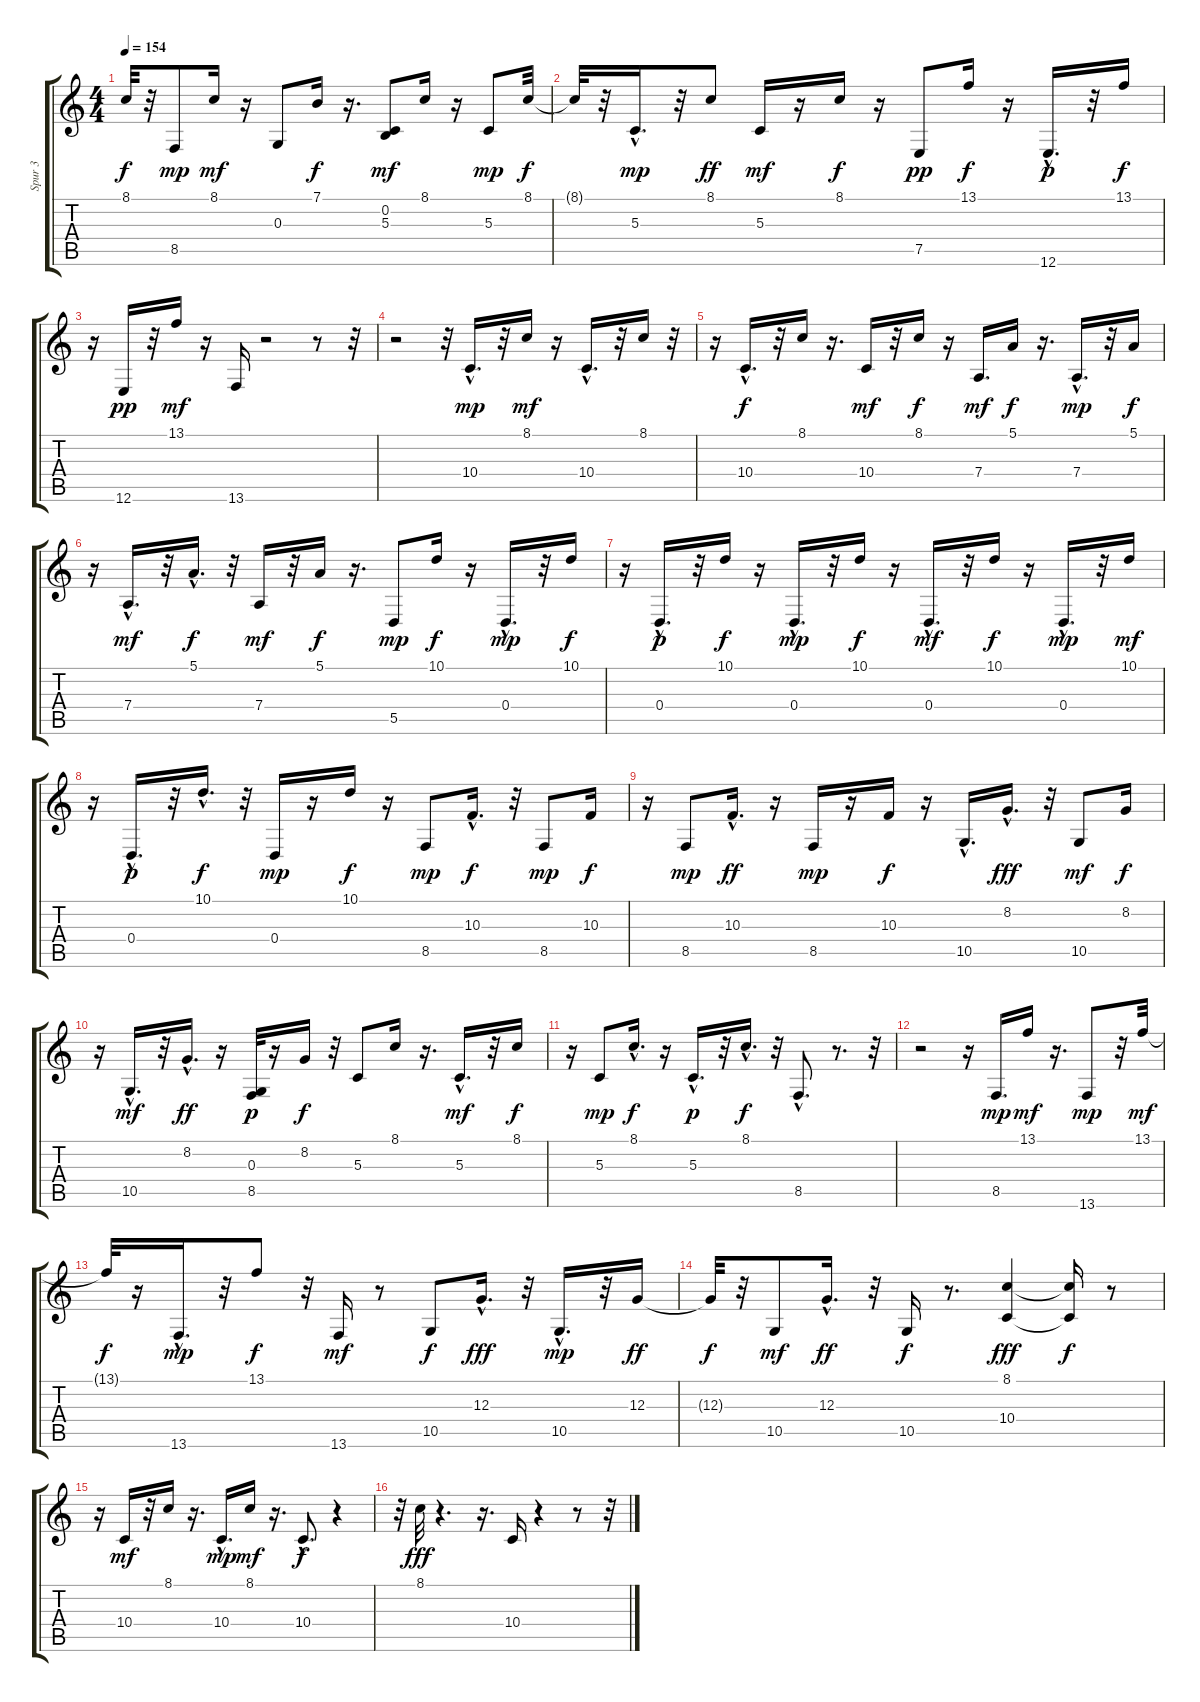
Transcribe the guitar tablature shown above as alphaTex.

\track ("Spur 3" "Spur 3") {instrument synthbrass1}
\staff {score tabs}
\tuning (E4 B3 G3 D3 A2 E2) {hide}
\ts (4 4)
\tempo 154
\clef g2
\ks c
8.1{t}.32{dy f} r.32 8.5.8{dy mp} 8.1.16{dy mf} r.16 0.3.8 7.1.16{dy f} r.16{d} (0.2 5.3).8{dy mf} 8.1.16 r.16 5.3.8{dy mp} 8.1.32{dy f} |
8.1{t}.32 r.32 5.3{hac}.16{d dy mp} r.32 8.1.8{dy ff} 5.3.16{dy mf} r.16 8.1.16{dy f} r.16 7.5.8{dy pp} 13.1.16{dy f} r.16 12.6{hac}.16{d dy p} r.32 13.1.16{dy f} |
r.16 12.6.16{dy pp} r.32 13.1.16{dy mf} r.16 13.6.16 r.2 r.8 r.32 |
r.2 r.32 10.4{hac}.16{d dy mp} r.32 8.1.16{dy mf} r.16 10.4{hac}.16{d} r.32 8.1.16 r.32 |
r.16 10.4{hac}.16{d dy f} r.32 8.1.16 r.16{d} 10.4.16{dy mf} r.32 8.1.16{dy f} r.16 7.4.16{d dy mf} 5.1.16{dy f} r.16{d} 7.4{hac}.16{d dy mp} r.32 5.1.16{dy f} |
r.16 7.4{hac}.16{d dy mf} r.32 5.1{hac}.16{d dy f} r.32 7.4.16{dy mf} r.32 5.1.16{dy f} r.16{d} 5.5.8{dy mp} 10.1.16{dy f} r.16 0.4{hac}.16{d dy mp} r.32 10.1.16{dy f} |
r.16 0.4{hac}.16{d dy p} r.32 10.1.16{dy f} r.16 0.4{hac}.16{d dy mp} r.32 10.1.16{dy f} r.16 0.4{hac}.16{d dy mf} r.32 10.1.16{dy f} r.16 0.4{hac}.16{d dy mp} r.32 10.1.16{dy mf} |
r.16 0.4{hac}.16{d dy p} r.32 10.1{hac}.16{d dy f} r.32 0.4.16{dy mp} r.16 10.1.16{dy f} r.16 8.5.8{dy mp} 10.3{hac}.16{d dy f} r.32 8.5.8{dy mp} 10.3.16{dy f} |
r.16 8.5.8{dy mp} 10.3{hac}.16{d dy ff} r.16 8.5.16{dy mp} r.16 10.3.16{dy f} r.16 10.5{hac}.16{d} 8.2{hac}.16{d dy fff} r.32 10.5.8{dy mf} 8.2.16{dy f} |
r.16 10.5{hac}.16{d dy mf} r.32 8.2{hac}.16{d dy ff} r.16 (0.3 8.5).32{dy p} r.16 8.2.16{dy f} r.32 5.3.8 8.1.16 r.16{d} 5.3{hac}.16{d dy mf} r.32 8.1.16{dy f} |
r.16 5.3.8{dy mp} 8.1{hac}.16{d dy f} r.16 5.3{hac}.16{d dy p} r.32 8.1{hac}.16{d dy f} r.32 8.5{hac}.8{d} r.8{d} r.32 |
r.2 r.16 8.5.16{d dy mp} 13.1.16{dy mf} r.16{d} 13.6.8{dy mp} r.32 13.1.32{dy mf} |
13.1{t}.32{dy f} r.16 13.6{hac}.16{d dy mp} r.32 13.1.8{dy f} r.32 13.6.16{dy mf} r.8 10.5.8{dy f} 12.3{hac}.16{d dy fff} r.32 10.5{hac}.16{d dy mp} r.32 12.3.16{dy ff} |
12.3{t}.32{dy f} r.32 10.5.8{dy mf} 12.3{hac}.16{d dy ff} r.32 10.5.16{dy f} r.8{d} (8.1 10.4).4{dy fff} (8.1{t} 10.4{t}).16{dy f} r.8 |
r.16 10.4.16{dy mf} r.32 8.1.16 r.16{d} 10.4{hac}.16{d dy mp} 8.1.16{dy mf} r.16{d} 10.4{hac}.8{d dy f} r.4 |
r.32 8.1.32{dy fff} r.4{d} r.16{d} 10.4.16 r.4 r.8 r.32
